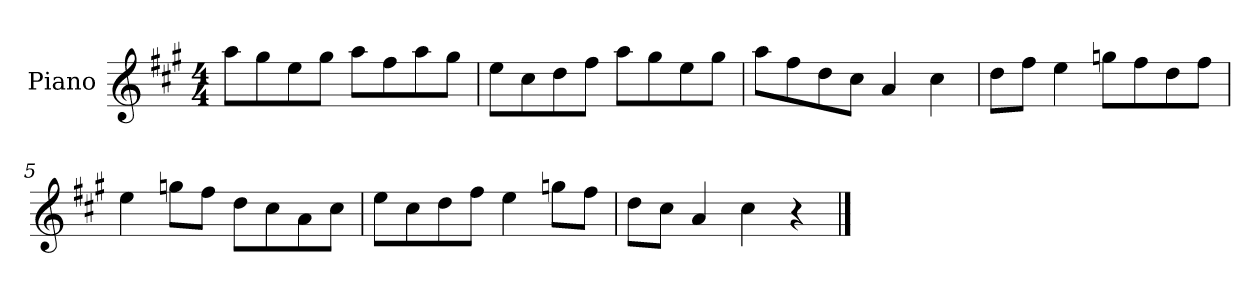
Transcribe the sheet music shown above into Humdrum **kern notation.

**kern
*part1
*staff1
*I"Piano
*I'P-no
*clefG2
*k[f#c#g#]
*M4/4
*MM90
=1
8aa\L
8gg#\
8ee\
8gg#\J
8aa\L
8ff#\
8aa\
8gg#\J
=2
8ee\L
8cc#\
8dd\
8ff#\J
8aa\L
8gg#\
8ee\
8gg#\J
=3
8aa\L
8ff#\
8dd\
8cc#\J
4a/
4cc#\
=4
8dd\L
8ff#\J
4ee\
8ggn\L
8ff#\
8dd\
8ff#\J
=5
4ee\
8ggn\L
8ff#\J
8dd\L
8cc#\
8a\
8cc#\J
!!LO:LB:g=z
=6
8ee\L
8cc#\
8dd\
8ff#\J
4ee\
8ggn\L
8ff#\J
=7
8dd\L
8cc#\J
4a/
4cc#\
4r
==
*-
